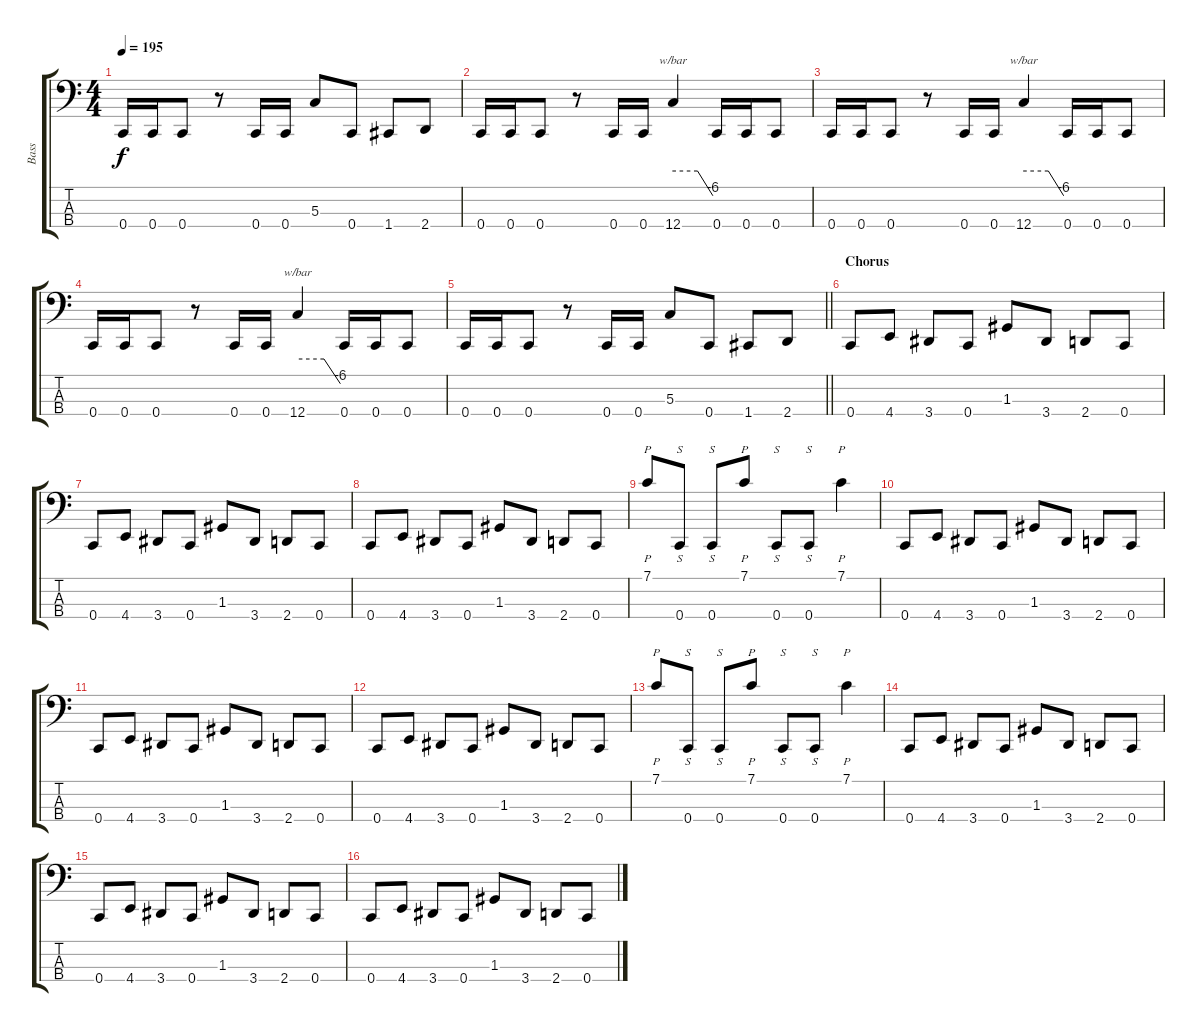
\track ("Bass" "Bass") {instrument electricbassfinger}
\staff {score tabs}
\tuning (F2 C2 G1 C1) {hide}
\ts (4 4)
\tempo 195
\clef f4
\ks c
0.4.16{dy f} 0.4.16 0.4.8 r.8 0.4.16 0.4.16 5.3.8 0.4.8 1.4.8 2.4.8 |
0.4.16 0.4.16 0.4.8 r.8 0.4.16 0.4.16 12.4.4{tbe (custom default 0 0 37 0 60 -24)} 0.4.16 0.4.16 0.4.8 |
0.4.16 0.4.16 0.4.8 r.8 0.4.16 0.4.16 12.4.4{tbe (custom default 0 0 37 0 60 -24)} 0.4.16 0.4.16 0.4.8 |
0.4.16 0.4.16 0.4.8 r.8 0.4.16 0.4.16 12.4.4{tbe (custom default 0 0 37 0 60 -24)} 0.4.16 0.4.16 0.4.8 |
\barLineRight lightlight
0.4.16 0.4.16 0.4.8 r.8 0.4.16 0.4.16 5.3.8 0.4.8 1.4.8 2.4.8 |
\section ("" "Chorus")
0.4.8 4.4.8 3.4.8 0.4.8 1.3.8 3.4.8 2.4.8 0.4.8 |
0.4.8 4.4.8 3.4.8 0.4.8 1.3.8 3.4.8 2.4.8 0.4.8 |
0.4.8 4.4.8 3.4.8 0.4.8 1.3.8 3.4.8 2.4.8 0.4.8 |
7.1.8{p instrument slapbass1} 0.4.8{s} 0.4.8{s} 7.1.8{p} 0.4.8{s} 0.4.8{s} 7.1.4{p} |
0.4.8{instrument electricbassfinger} 4.4.8 3.4.8 0.4.8 1.3.8 3.4.8 2.4.8 0.4.8 |
0.4.8 4.4.8 3.4.8 0.4.8 1.3.8 3.4.8 2.4.8 0.4.8 |
0.4.8 4.4.8 3.4.8 0.4.8 1.3.8 3.4.8 2.4.8 0.4.8 |
7.1.8{p instrument slapbass1} 0.4.8{s} 0.4.8{s} 7.1.8{p} 0.4.8{s} 0.4.8{s} 7.1.4{p} |
0.4.8{instrument electricbassfinger} 4.4.8 3.4.8 0.4.8 1.3.8 3.4.8 2.4.8 0.4.8 |
0.4.8 4.4.8 3.4.8 0.4.8 1.3.8 3.4.8 2.4.8 0.4.8 |
0.4.8 4.4.8 3.4.8 0.4.8 1.3.8 3.4.8 2.4.8 0.4.8
